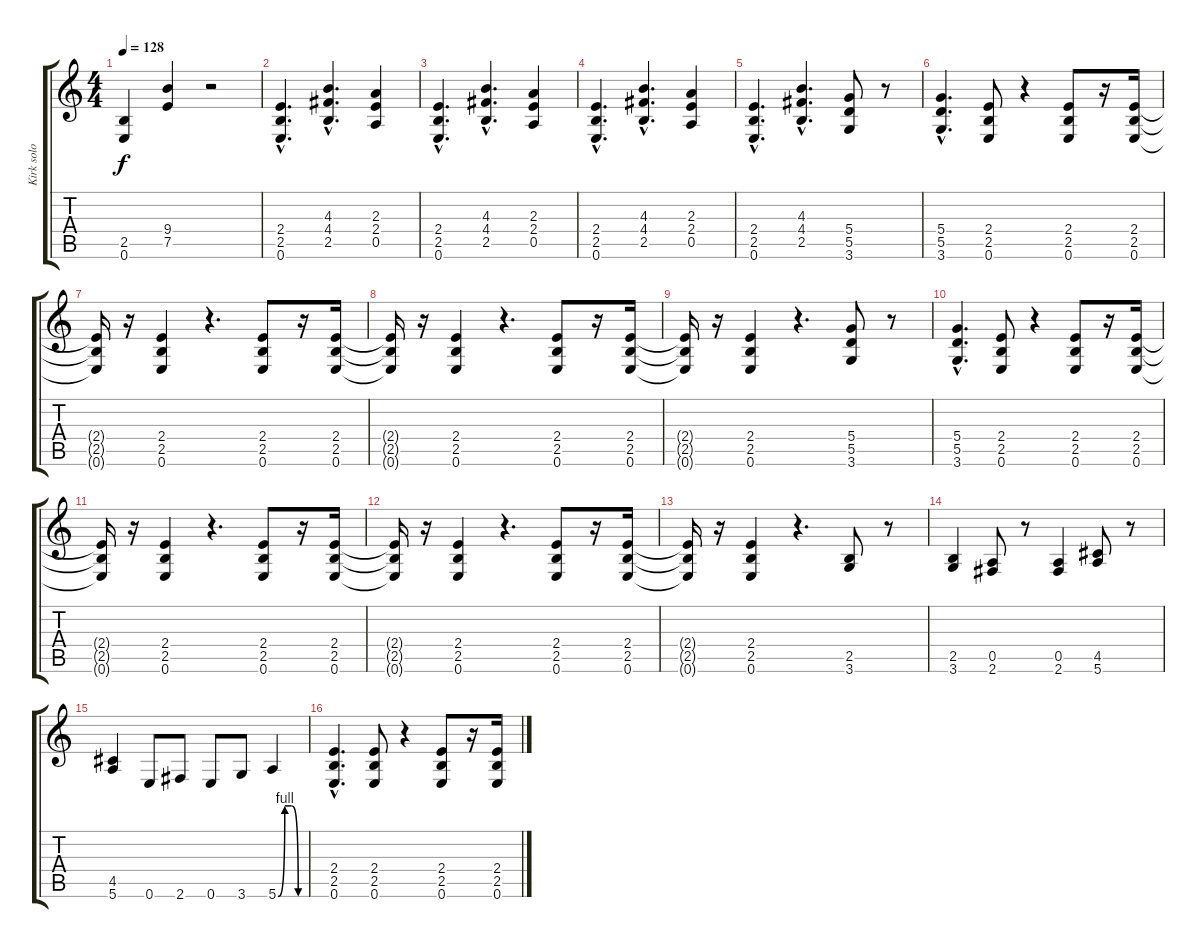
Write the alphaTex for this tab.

\track ("Kirk solo" "Kirk solo") {instrument distortionguitar}
\staff {score tabs}
\tuning (E4 B3 G3 D3 A2 E2) {hide}
\ts (4 4)
\tempo 128
\clef g2
\ks c
(2.5{t} 0.6{t}).4{dy f} (9.4 7.5).4 r.2 |
(2.4{hac} 2.5{hac} 0.6{hac}).4{d} (4.3{hac} 4.4{hac} 2.5{hac}).4{d} (2.3 2.4 0.5).4 |
(2.4{hac} 2.5{hac} 0.6{hac}).4{d} (4.3{hac} 4.4{hac} 2.5{hac}).4{d} (2.3 2.4 0.5).4 |
(2.4{hac} 2.5{hac} 0.6{hac}).4{d} (4.3{hac} 4.4{hac} 2.5{hac}).4{d} (2.3 2.4 0.5).4 |
(2.4{hac} 2.5{hac} 0.6{hac}).4{d} (4.3{hac} 4.4{hac} 2.5{hac}).4{d} (5.4 5.5 3.6).8 r.8 |
(5.4{hac} 5.5{hac} 3.6{hac}).4{d} (2.4 2.5 0.6).8 r.4 (2.4 2.5 0.6).8 r.16 (2.4 2.5 0.6).16 |
(2.4{t} 2.5{t} 0.6{t}).16 r.16 (2.4 2.5 0.6).4 r.4{d} (2.4 2.5 0.6).8 r.16 (2.4 2.5 0.6).16 |
(2.4{t} 2.5{t} 0.6{t}).16 r.16 (2.4 2.5 0.6).4 r.4{d} (2.4 2.5 0.6).8 r.16 (2.4 2.5 0.6).16 |
(2.4{t} 2.5{t} 0.6{t}).16 r.16 (2.4 2.5 0.6).4 r.4{d} (5.4 5.5 3.6).8 r.8 |
(5.4{hac} 5.5{hac} 3.6{hac}).4{d} (2.4 2.5 0.6).8 r.4 (2.4 2.5 0.6).8 r.16 (2.4 2.5 0.6).16 |
(2.4{t} 2.5{t} 0.6{t}).16 r.16 (2.4 2.5 0.6).4 r.4{d} (2.4 2.5 0.6).8 r.16 (2.4 2.5 0.6).16 |
(2.4{t} 2.5{t} 0.6{t}).16 r.16 (2.4 2.5 0.6).4 r.4{d} (2.4 2.5 0.6).8 r.16 (2.4 2.5 0.6).16 |
(2.4{t} 2.5{t} 0.6{t}).16 r.16 (2.4 2.5 0.6).4 r.4{d} (2.5 3.6).8 r.8 |
(2.5 3.6).4 (0.5 2.6).8 r.8 (0.5 2.6).4 (4.5 5.6).8 r.8 |
(4.5 5.6).4 0.6.8 2.6.8 0.6.8 3.6.8 5.6{be (custom 0 0 15 4 30 4 45 0 60 0)}.4 |
(2.4{hac} 2.5{hac} 0.6{hac}).4{d} (2.4 2.5 0.6).8 r.4 (2.4 2.5 0.6).8 r.16 (2.4 2.5 0.6).16
